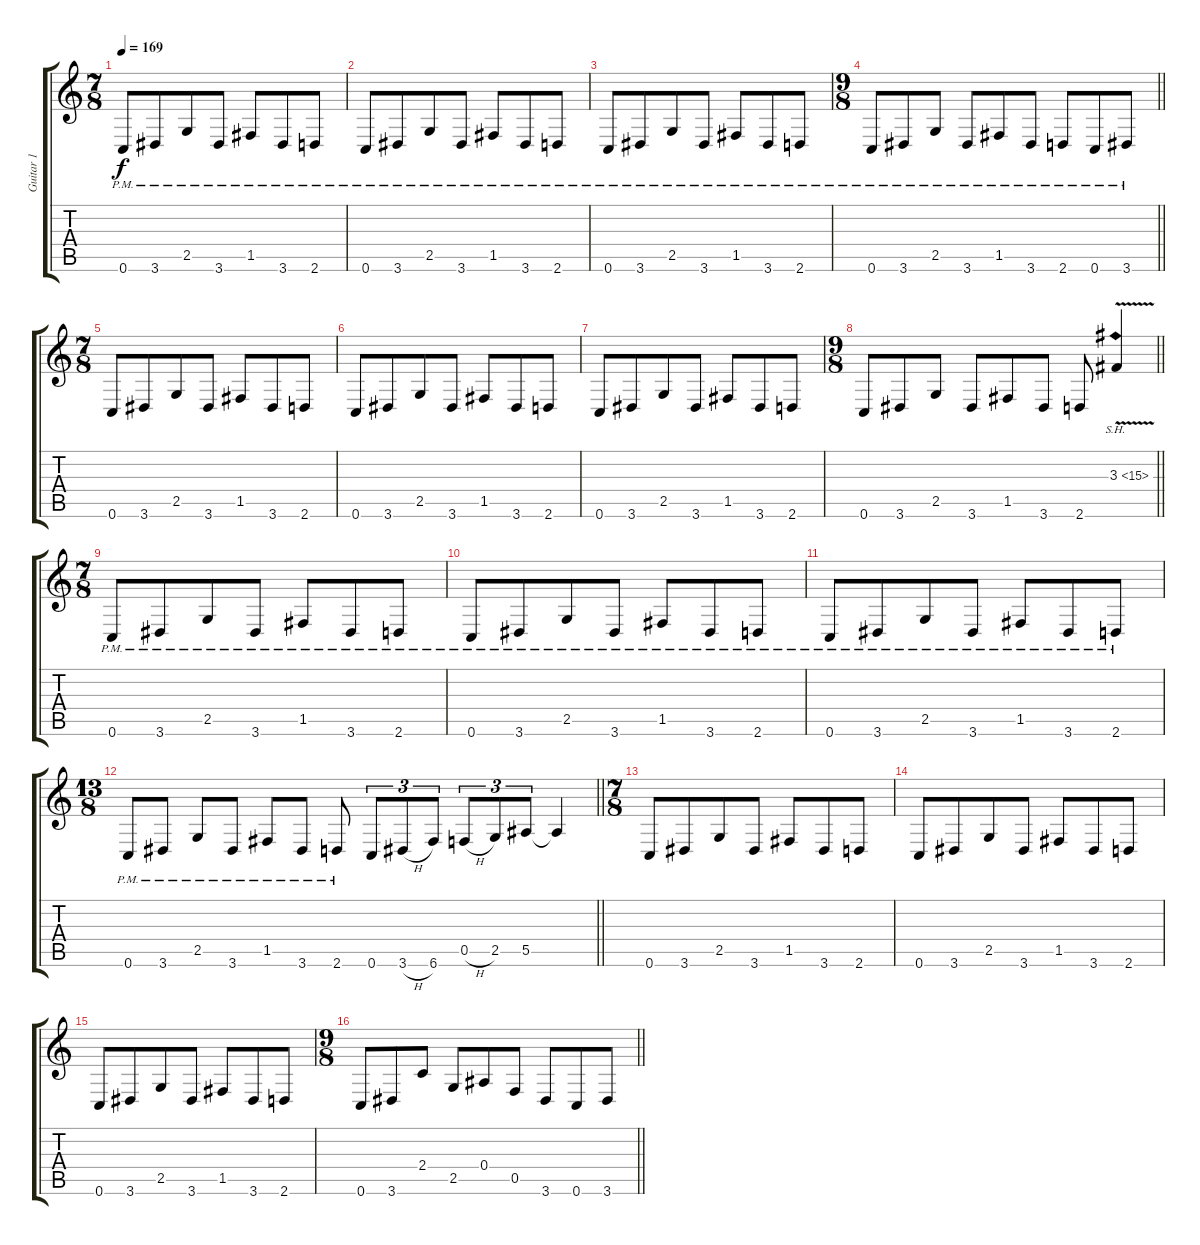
\track ("Guitar 1" "Guitar 1") {instrument distortionguitar}
\staff {score tabs}
\tuning (C4 G3 Eb3 Bb2 F2 C2) {hide}
\ts (7 8)
\section ("" "")
\tempo 169
\clef g2
\ks c
0.6{pm}.8{dy f} 3.6{pm}.8 2.5{pm}.8 3.6{pm}.8 1.5{pm}.8 3.6{pm}.8 2.6{pm}.8 |
0.6{pm}.8 3.6{pm}.8 2.5{pm}.8 3.6{pm}.8 1.5{pm}.8 3.6{pm}.8 2.6{pm}.8 |
0.6{pm}.8 3.6{pm}.8 2.5{pm}.8 3.6{pm}.8 1.5{pm}.8 3.6{pm}.8 2.6{pm}.8 |
\ts (9 8)
\barLineRight lightlight
0.6{pm}.8 3.6{pm}.8 2.5{pm}.8 3.6{pm}.8 1.5{pm}.8 3.6{pm}.8 2.6{pm}.8 0.6{pm}.8 3.6{pm}.8 |
\ts (7 8)
0.6.8 3.6.8 2.5.8 3.6.8 1.5.8 3.6.8 2.6.8 |
0.6.8 3.6.8 2.5.8 3.6.8 1.5.8 3.6.8 2.6.8 |
0.6.8 3.6.8 2.5.8 3.6.8 1.5.8 3.6.8 2.6.8 |
\ts (9 8)
\barLineRight lightlight
0.6.8 3.6.8 2.5.8 3.6.8 1.5.8 3.6.8 2.6.8 3.3{sh 12 v}.4 |
\ts (7 8)
0.6{pm}.8 3.6{pm}.8 2.5{pm}.8 3.6{pm}.8 1.5{pm}.8 3.6{pm}.8 2.6{pm}.8 |
0.6{pm}.8 3.6{pm}.8 2.5{pm}.8 3.6{pm}.8 1.5{pm}.8 3.6{pm}.8 2.6{pm}.8 |
0.6{pm}.8 3.6{pm}.8 2.5{pm}.8 3.6{pm}.8 1.5{pm}.8 3.6{pm}.8 2.6{pm}.8 |
\ts (13 8)
\barLineRight lightlight
0.6{pm}.8 3.6{pm}.8 2.5{pm}.8 3.6{pm}.8 1.5{pm}.8 3.6{pm}.8 2.6{pm}.8 0.6.8{tu (3 2)} 3.6{h}.8{tu (3 2)} 6.6.8{tu (3 2)} 0.5{h}.8{tu (3 2)} 2.5.8{tu (3 2)} 5.5.8{tu (3 2)} 5.5{t}.4 |
\ts (7 8)
0.6.8 3.6.8 2.5.8 3.6.8 1.5.8 3.6.8 2.6.8 |
0.6.8 3.6.8 2.5.8 3.6.8 1.5.8 3.6.8 2.6.8 |
0.6.8 3.6.8 2.5.8 3.6.8 1.5.8 3.6.8 2.6.8 |
\ts (9 8)
\barLineRight lightlight
0.6.8 3.6.8 2.4.8 2.5.8 0.4.8 0.5.8 3.6.8 0.6.8 3.6.8
